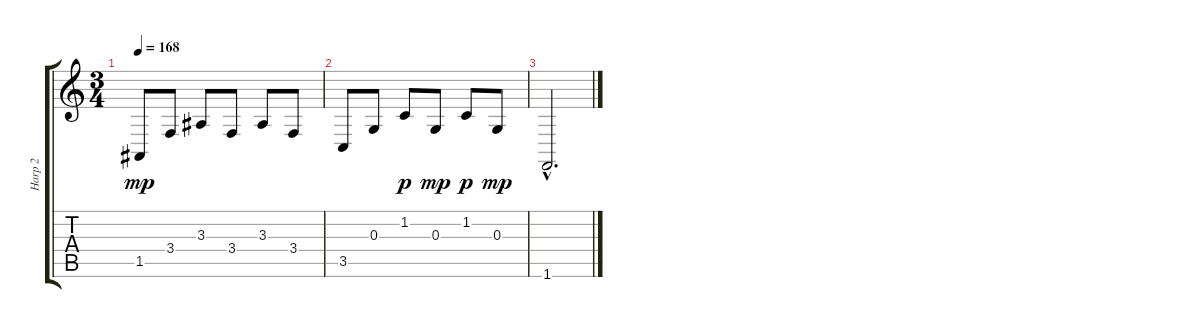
\track ("Harp 2" "Harp 2") {instrument orchestralharp}
\staff {score tabs}
\tuning (E4 B3 G3 D3 A2 E2) {hide}
\ts (3 4)
\tempo 168
\clef g2
\ks c
1.5.8{dy mp} 3.4.8 3.3.8 3.4.8 3.3.8 3.4.8 |
3.5.8 0.3.8 1.2.8{dy p} 0.3.8{dy mp} 1.2.8{dy p} 0.3.8{dy mp} |
1.6{hac}.2{d}
